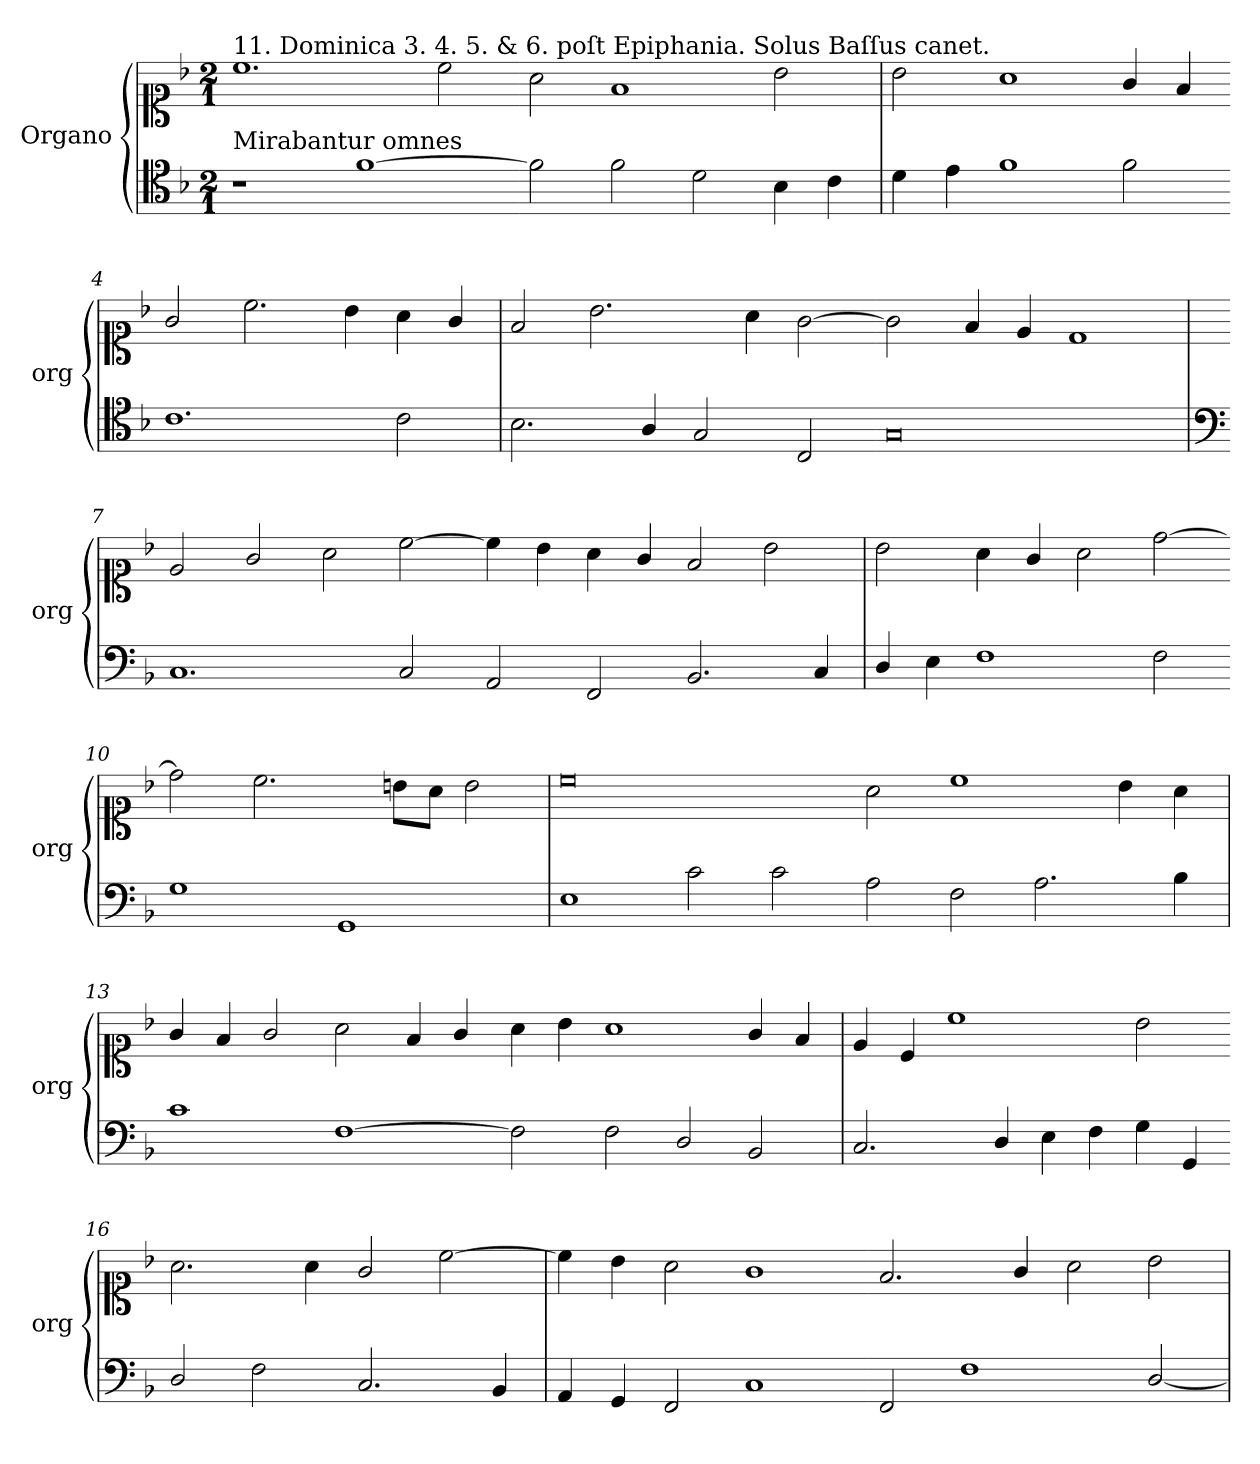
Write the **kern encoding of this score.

**kern	**kern
*part2	*part1
*staff2	*staff1
*I"Organo	*I"Organo
*I'org	*I'org
*clefC4	*clefC1
*k[b-]	*k[b-]
*F:	*F:
*M2/1	*M2/1
=1	=1
!	!LO:TX:a:t=11. Dominica 3. 4. 5. & 6. poſt Epiphania. Solus Baſſus canet.
!LO:TX:a:t=Mirabantur omnes	!
1r	1.cc
[1f	.
.	2cc\
=2-	=2-
2f]	2a\
2f\	1f
2d\	.
4B-\	2b-\
4c\	.
=3	=3
4d\	2b-\
4e\	.
1f	1a
2f\	4g/
.	4f/
=4-	=4-
1.c	2g/
.	2.cc\
.	4b-\
2c\	4a\
.	4g/
=5	=5
2.B-\	2f/
.	2.b-\
4A/	.
2G/	.
.	4a\
2C/	[2g
=6-	=6-
0G	2g]
.	4f/
.	4e/
.	1d
=7	=7
*clefF4	*
1.C	2e/
.	2g/
.	2a\
2C/	[2cc\
=8-	=8-
2AA/	4cc\]
.	4b-\
2FF/	4a\
.	4g/
2.BB-/	2f/
.	2b-\
4C/	.
=9	=9
4D/	2b-\
4E\	.
1F	4a\
.	4g/
.	2a\
2F\	[2dd
=10-	=10-
1G	2dd]
.	2.cc\
1GG	.
.	8bn\L
.	8a\J
.	2b\
=11	=11
1E	0cc
2c\	.
2c\	.
=12-	=12-
2A\	2a\
2F\	1cc
2.A\	.
.	4b-\
4B-\	4a\
=13	=13
1c	4g/
.	4f/
.	2g/
[1F	2a\
.	4f/
.	4g/
=14-	=14-
2F]	4a\
.	4b-\
2F\	1a
2D/	.
2BB-/	4g/
.	4f/
=15	=15
2.C/	4e/
.	4c/
.	1cc
4D/	.
4E\	.
4F\	.
4G\	2b-\
4GG/	.
=16-	=16-
2D/	2.a\
2F\	.
.	4a\
2.C/	2g/
.	[2cc\
4BB-/	.
=17	=17
4AA/	4cc!\]
4GG/	4b-\
2FF/	2a\
1C	1g
=18-	=18-
2FF/	2.f/
1F	.
.	4g/
.	2a\
[2D/	2b-\
=	=
*-	*-
